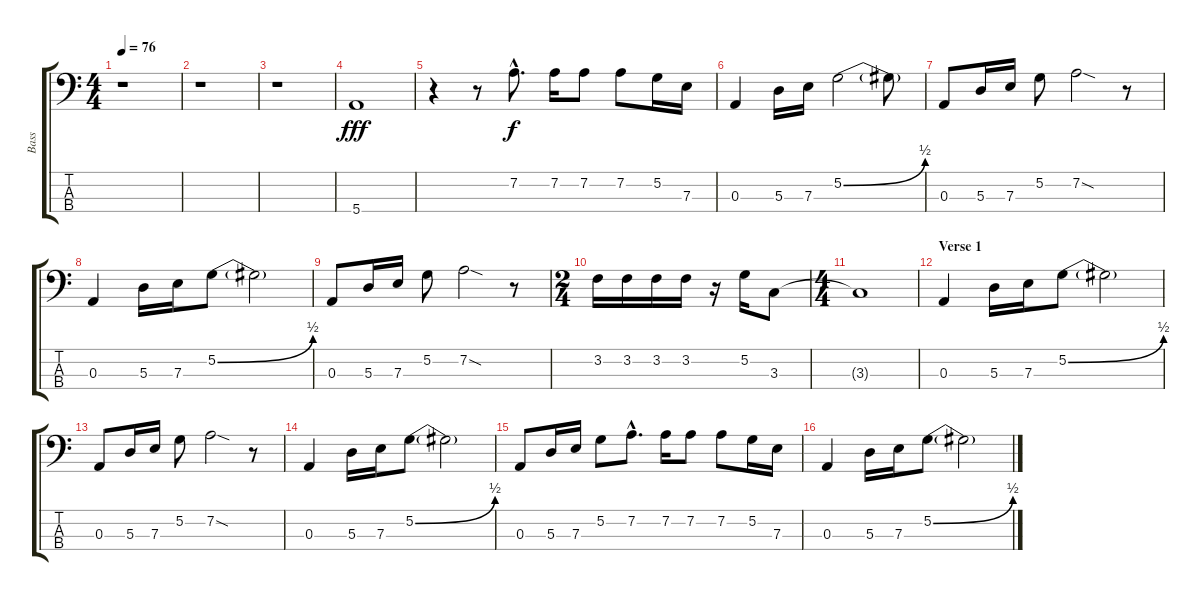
\track ("Bass" "Bass") {instrument electricbassfinger}
\staff {score tabs}
\tuning (G2 D2 A1 E1) {hide}
\ts (4 4)
\tempo 76
\clef f4
\ks c
r.1{dy fff instrument electricbassfinger} |
r.1 |
r.1 |
5.4.1 |
r.4 r.8 7.2{hac}.8{d dy f} 7.2.16 7.2.8 7.2.8 5.2.16 7.3.16 |
0.3.4 5.3.16 7.3.16 5.2{be (bend 0 0 60 2)}.2 5.2{t}.8 |
0.3.8 5.3.16 7.3.16 5.2.8 7.2{sod}.2 r.8 |
0.3.4 5.3.16 7.3.16 5.2{be (bend 0 0 60 2)}.8 5.2{t}.2 |
0.3.8 5.3.16 7.3.16 5.2.8 7.2{sod}.2 r.8 |
\ts (2 4)
3.2.16 3.2.16 3.2.16 3.2.16 r.16 5.2.16 3.3.8 |
\ts (4 4)
3.3{t}.1 |
\section ("" "Verse 1")
0.3.4 5.3.16 7.3.16 5.2{be (bend 0 0 60 2)}.8 5.2{t}.2 |
0.3.8 5.3.16 7.3.16 5.2.8 7.2{sod}.2 r.8 |
0.3.4 5.3.16 7.3.16 5.2{be (bend 0 0 60 2)}.8 5.2{t}.2 |
0.3.8 5.3.16 7.3.16 5.2.8 7.2{hac}.8{d} 7.2.16 7.2.8 7.2.8 5.2.16 7.3.16 |
0.3.4 5.3.16 7.3.16 5.2{be (bend 0 0 60 2)}.8 5.2{t}.2
